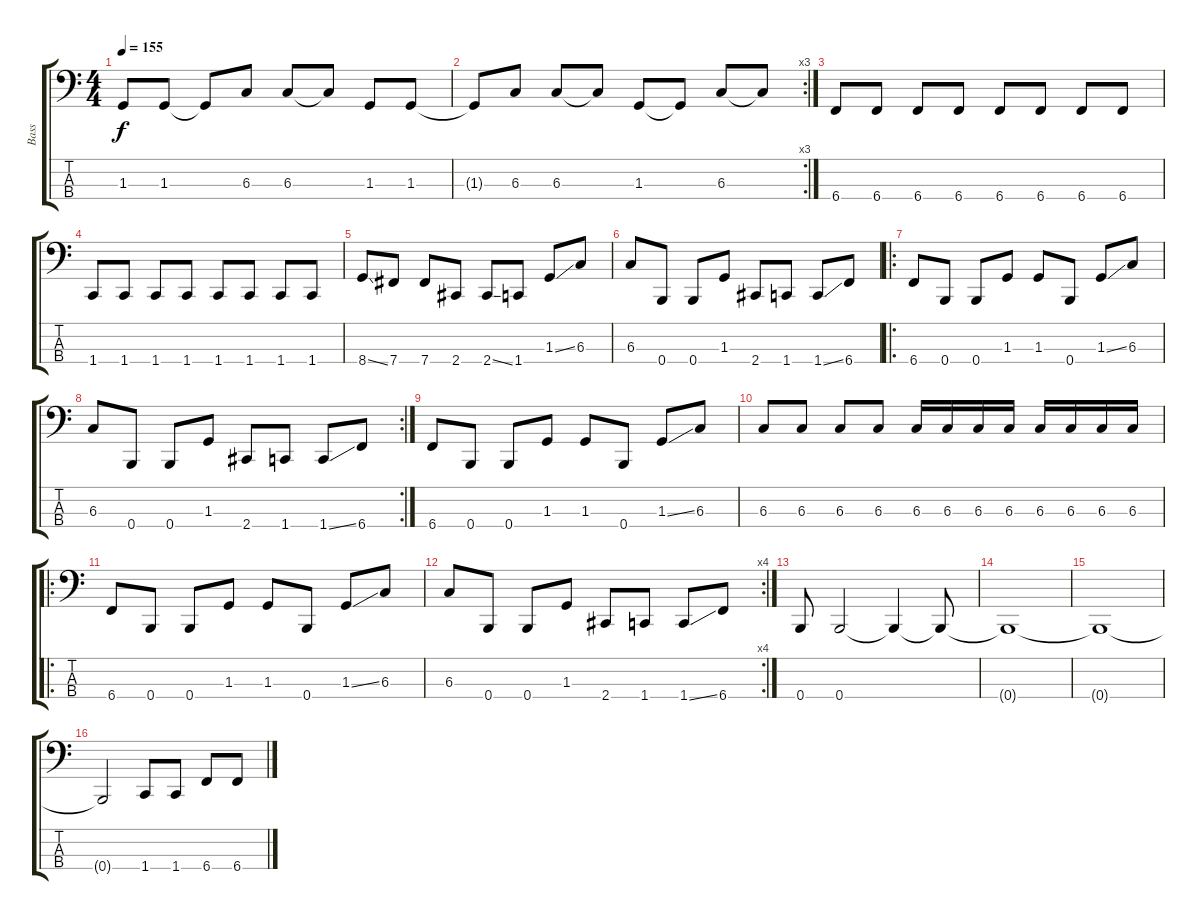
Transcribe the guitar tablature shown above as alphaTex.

\track ("Bass" "Bass") {instrument electricbassfinger}
\staff {score tabs}
\tuning (E2 B1 Gb1 B0) {hide}
\ts (4 4)
\tempo 155
\clef f4
\ks c
1.3.8{dy f} 1.3.8 1.3{t}.8 6.3.8 6.3.8 6.3{t}.8 1.3.8 1.3.8 |
\rc 3
1.3{t}.8 6.3.8 6.3.8 6.3{t}.8 1.3.8 1.3{t}.8 6.3.8 6.3{t}.8 |
6.4.8 6.4.8 6.4.8 6.4.8 6.4.8 6.4.8 6.4.8 6.4.8 |
1.4.8 1.4.8 1.4.8 1.4.8 1.4.8 1.4.8 1.4.8 1.4.8 |
8.4{ss}.8 7.4.8 7.4.8 2.4.8 2.4{ss}.8 1.4.8 1.3{ss}.8 6.3.8 |
6.3.8 0.4.8 0.4.8 1.3.8 2.4.8 1.4.8 1.4{ss}.8 6.4.8 |
\ro
6.4.8 0.4.8 0.4.8 1.3.8 1.3.8 0.4.8 1.3{ss}.8 6.3.8 |
\rc 2
6.3.8 0.4.8 0.4.8 1.3.8 2.4.8 1.4.8 1.4{ss}.8 6.4.8 |
6.4.8 0.4.8 0.4.8 1.3.8 1.3.8 0.4.8 1.3{ss}.8 6.3.8 |
6.3.8 6.3.8 6.3.8 6.3.8 6.3.16 6.3.16 6.3.16 6.3.16 6.3.16 6.3.16 6.3.16 6.3.16 |
\ro
6.4.8 0.4.8 0.4.8 1.3.8 1.3.8 0.4.8 1.3{ss}.8 6.3.8 |
\rc 4
6.3.8 0.4.8 0.4.8 1.3.8 2.4.8 1.4.8 1.4{ss}.8 6.4.8 |
0.4.8 0.4.2 0.4{t}.4 0.4{t}.8 |
0.4{t}.1 |
0.4{t}.1 |
0.4{t}.2 1.4.8 1.4.8 6.4.8 6.4.8
